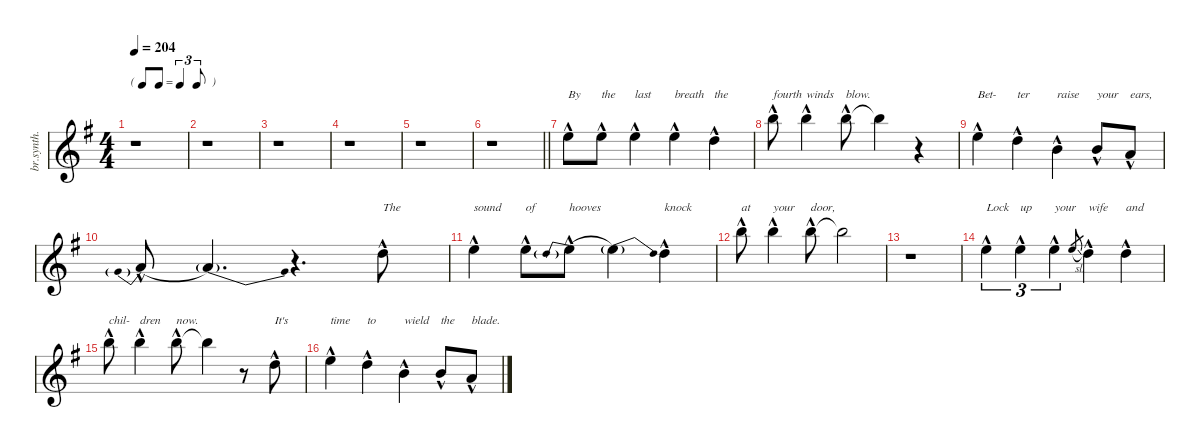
\defaultSystemsLayout 4
\hideDynamics
\bracketExtendMode nobrackets
\otherSystemsTrackNameOrientation horizontal
\track ("Vocals" "br.synth.") {defaultSystemsLayout 16 mute instrument synthbrass2}
\staff {score}
\tuning (E4 B3 G3 D3 A2 E2)
\displaytranspose 12
\ts (4 4)
\tf triplet8th
\tempo 204
\clef g2
\ks eminor
r.1{dy f beam Down} |
r.1{beam Down} |
r.1{beam Down} |
r.1{beam Down} |
r.1{beam Down} |
\barLineRight lightlight
r.1{beam Down} |
0.1{hac acc forcenatural}.8{txt "By" beam Down} 0.1{hac acc forcenatural}.8{txt "the" beam Down} 0.1{hac acc forcenatural}.4{txt "last" beam Down} 0.1{hac acc forcenatural}.4{txt "breath" beam Down} 3.2{hac acc forcenatural}.4{txt "the" beam Down} |
7.1{hac acc forcenatural}.8{txt "fourth" beam Down} 7.1{hac acc forcenatural}.4{txt "winds" beam Down} 7.1{hac acc forcenatural}.8{txt "blow." beam Down} 7.1{t acc forcenatural}.4{beam Down} r.4{beam Down} |
5.2{hac acc forcenatural}.4{txt "Bet-" beam Down} 3.2{hac acc forcenatural}.4{txt "ter" beam Down} 0.2{hac acc forcenatural}.4{txt "raise" beam Down} 0.2{hac acc forcenatural}.8{txt "your" beam Up} 2.3{hac acc forcenatural}.8{txt "ears," beam Up} |
0.3{be (prebend 0 4 60 4) hac}.8{beam Up} 0.3{be (release 0 4 60 0) t}.4{d beam Up} r.4{d beam Up} 3.2{hac acc forcenatural}.8{txt "The" beam Down} |
0.1{hac acc forcenatural}.4{txt "sound" beam Down} 0.1{hac acc forcenatural}.8{txt "of" beam Down} 3.2{be (prebend 0 4 60 4) hac}.8{txt "hooves" beam Down} 3.2{be (release 0 4 60 0) t}.4{beam Down} 3.2{hac acc forcenatural}.4{txt "knock" beam Down} |
7.1{hac acc forcenatural}.8{txt "at" beam Down} 7.1{hac acc forcenatural}.4{txt "your" beam Down} 7.1{hac acc forcenatural}.8{txt "door," beam Down} 7.1{t acc forcenatural}.2{beam Down} |
r.1{beam Down} |
0.1{hac acc forcenatural}.4{tu (3 2) txt "Lock" beam Down} 0.1{hac acc forcenatural}.4{tu (3 2) txt "up" beam Down} 0.1{hac acc forcenatural}.4{tu (3 2) txt "your" beam Down} 5.2{sl acc forcenatural}.8{gr dy mf beam Up} 3.2{hac acc forcenatural}.4{txt "wife" dy f beam Down} 3.2{hac acc forcenatural}.4{txt "and" beam Down} |
7.1{hac acc forcenatural}.8{txt "chil-" beam Down} 7.1{hac acc forcenatural}.4{txt "dren" beam Down} 7.1{hac acc forcenatural}.8{txt "now." beam Down} 7.1{t acc forcenatural}.4{beam Down} r.8{beam Down} 3.2{hac acc forcenatural}.8{txt "It's" beam Down} |
5.2{hac acc forcenatural}.4{txt "time" beam Down} 3.2{hac acc forcenatural}.4{txt "to" beam Down} 0.2{hac acc forcenatural}.4{txt "wield" beam Down} 0.2{hac acc forcenatural}.8{txt "the" beam Up} 2.3{hac acc forcenatural}.8{txt "blade." beam Up}
